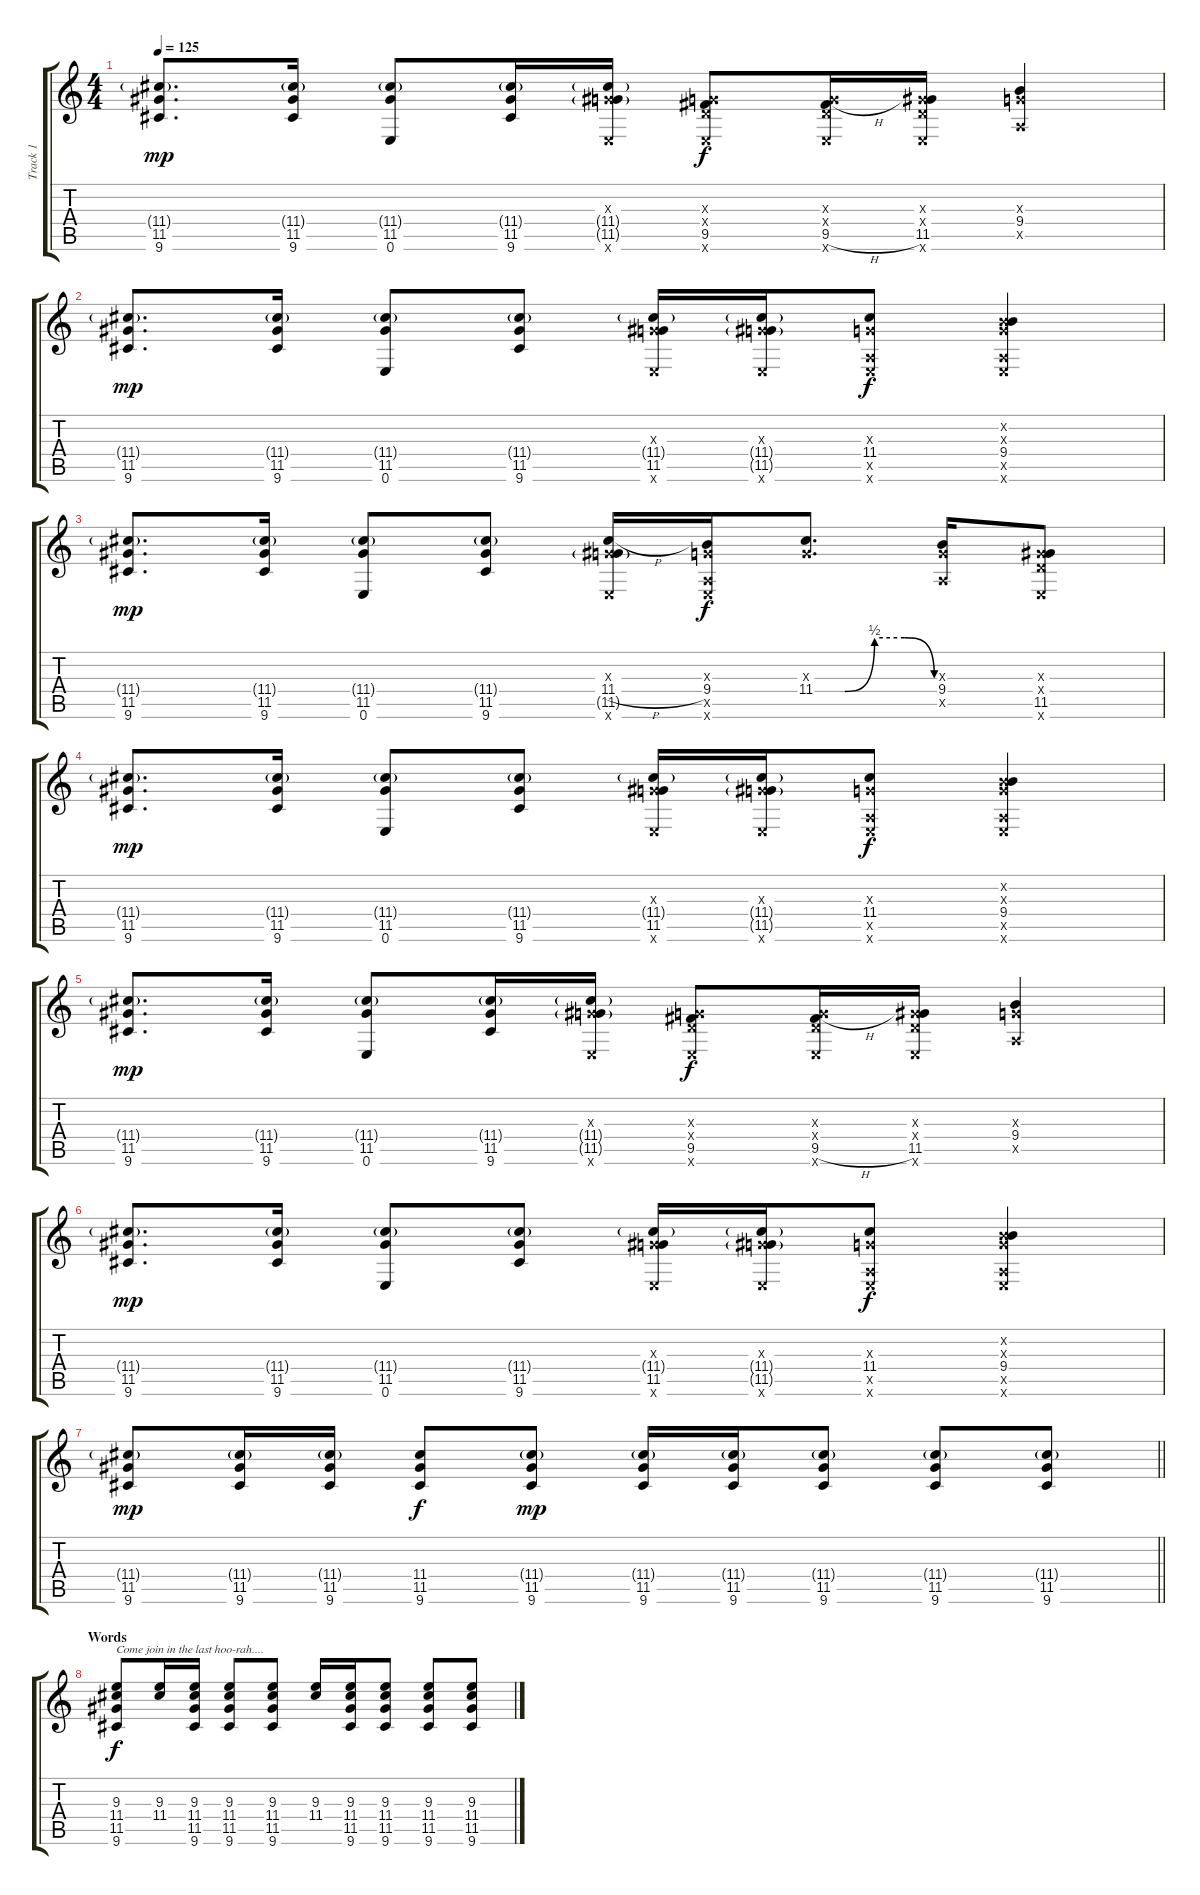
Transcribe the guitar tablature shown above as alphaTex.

\track ("Track 1" "Track 1") {instrument acousticguitarsteel}
\staff {score tabs}
\tuning (E4 B3 G3 D3 A2 E2) {hide}
\ts (4 4)
\tempo 125
\clef g2
\ks c
(11.4{g} 11.5 9.6).8{d dy mp} (11.4{g} 11.5 9.6).16 (11.4{g} 11.5 0.6).8 (11.4{g} 11.5 9.6).16 (0.3{x} 11.4{g} 11.5{g} 0.6{x}).16 (0.3{x} 0.4{x} 9.5 0.6{x}).8{dy f} (0.3{x} 0.4{x} 9.5{h} 0.6{x}).16 (0.3{x} 0.4{x} 11.5 0.6{x}).16 (0.3{x} 9.4 0.5{x}).4 |
(11.4{g} 11.5 9.6).8{d dy mp} (11.4{g} 11.5 9.6).16 (11.4{g} 11.5 0.6).8 (11.4{g} 11.5 9.6).8 (0.3{x} 11.4{g} 11.5 0.6{x}).16 (0.3{x} 11.4{g} 11.5{g} 0.6{x}).16 (0.3{x} 11.4 0.5{x} 0.6{x}).8{dy f} (0.2{x} 0.3{x} 9.4 0.5{x} 0.6{x}).4 |
(11.4{g} 11.5 9.6).8{d dy mp} (11.4{g} 11.5 9.6).16 (11.4{g} 11.5 0.6).8 (11.4{g} 11.5 9.6).8 (0.3{x} 11.4{h} 11.5{g} 0.6{x}).16 (0.3{x} 9.4 0.5{x} 0.6{x}).16{dy f} (0.3{x} 11.4{be (custom 0 0 15 0 30 2 45 2 60 0)}).8{d} (0.3{x} 9.4 0.5{x}).16 (0.3{x} 0.4{x} 11.5 0.6{x}).8 |
(11.4{g} 11.5 9.6).8{d dy mp} (11.4{g} 11.5 9.6).16 (11.4{g} 11.5 0.6).8 (11.4{g} 11.5 9.6).8 (0.3{x} 11.4{g} 11.5 0.6{x}).16 (0.3{x} 11.4{g} 11.5{g} 0.6{x}).16 (0.3{x} 11.4 0.5{x} 0.6{x}).8{dy f} (0.2{x} 0.3{x} 9.4 0.5{x} 0.6{x}).4 |
(11.4{g} 11.5 9.6).8{d dy mp} (11.4{g} 11.5 9.6).16 (11.4{g} 11.5 0.6).8 (11.4{g} 11.5 9.6).16 (0.3{x} 11.4{g} 11.5{g} 0.6{x}).16 (0.3{x} 0.4{x} 9.5 0.6{x}).8{dy f} (0.3{x} 0.4{x} 9.5{h} 0.6{x}).16 (0.3{x} 0.4{x} 11.5 0.6{x}).16 (0.3{x} 9.4 0.5{x}).4 |
(11.4{g} 11.5 9.6).8{d dy mp} (11.4{g} 11.5 9.6).16 (11.4{g} 11.5 0.6).8 (11.4{g} 11.5 9.6).8 (0.3{x} 11.4{g} 11.5 0.6{x}).16 (0.3{x} 11.4{g} 11.5{g} 0.6{x}).16 (0.3{x} 11.4 0.5{x} 0.6{x}).8{dy f} (0.2{x} 0.3{x} 9.4 0.5{x} 0.6{x}).4 |
\barLineRight lightlight
(11.4{g} 11.5 9.6).8{dy mp} (11.4{g} 11.5 9.6).16 (11.4{g} 11.5 9.6).16 (11.4 11.5 9.6).8{dy f} (11.4{g} 11.5 9.6).8{dy mp} (11.4{g} 11.5 9.6).16 (11.4{g} 11.5 9.6).16 (11.4{g} 11.5 9.6).8 (11.4{g} 11.5 9.6).8 (11.4{g} 11.5 9.6).8 |
\section ("" "Words")
(9.3 11.4 11.5 9.6).8{txt "Come join in the last hoo-rah...." dy f} (9.3 11.4).16 (9.3 11.4 11.5 9.6).16 (9.3 11.4 11.5 9.6).8 (9.3 11.4 11.5 9.6).8 (9.3 11.4).16 (9.3 11.4 11.5 9.6).16 (9.3 11.4 11.5 9.6).8 (9.3 11.4 11.5 9.6).8 (9.3 11.4 11.5 9.6).8
